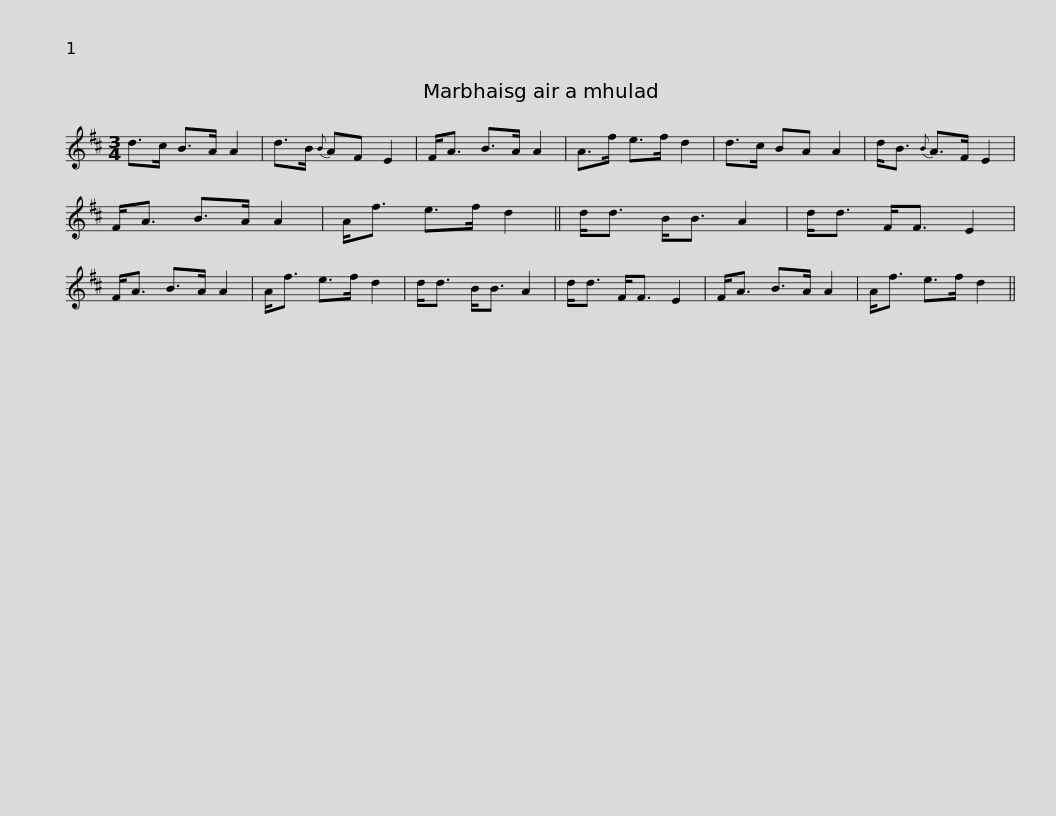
X:1
L:1/8
M:3/4
I:linebreak $
K:D
V:1 treble
V:1
 d>c B>A A2 | d>B{B} AF E2 | F<A B>A A2 | A>f e>f d2 | d>c BA A2 | %5
 d<B{B} A>F E2 | F<A B>A A2 |$ A<f e>f d2 || d<d B<B A2 | d<d F<F E2 | %10
 F<A B>A A2 | A<f e>f d2 | d<d B<B A2 | d<d F<F E2 |$ F<A B>A A2 | %15
 A<f e>f d2 || %16
